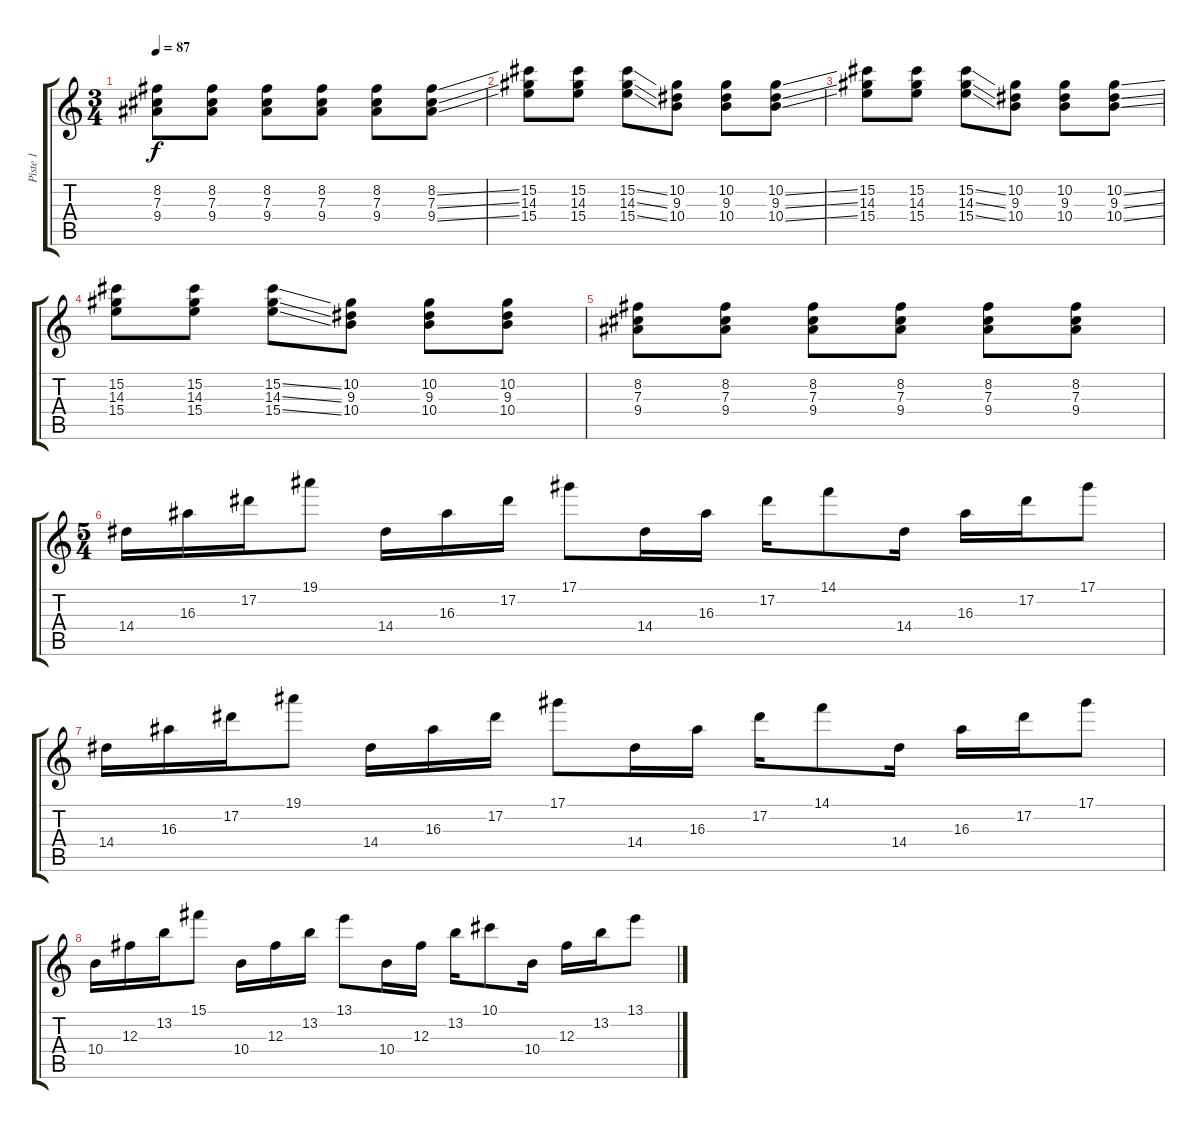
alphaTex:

\track ("Piste 1" "Piste 1") {instrument distortionguitar}
\staff {score tabs}
\tuning (Eb4 Bb3 Gb3 Db3 Ab2 Eb2) {hide}
\ts (3 4)
\tempo 87
\clef g2
\ks c
(8.2 7.3 9.4).8{dy f} (8.2 7.3 9.4).8 (8.2 7.3 9.4).8 (8.2 7.3 9.4).8 (8.2 7.3 9.4).8 (8.2{ss} 7.3{ss} 9.4{ss}).8 |
(15.2 14.3 15.4).8 (15.2 14.3 15.4).8 (15.2{ss} 14.3{ss} 15.4{ss}).8 (10.2 9.3 10.4).8 (10.2 9.3 10.4).8 (10.2{ss} 9.3{ss} 10.4{ss}).8 |
(15.2 14.3 15.4).8 (15.2 14.3 15.4).8 (15.2{ss} 14.3{ss} 15.4{ss}).8 (10.2 9.3 10.4).8 (10.2 9.3 10.4).8 (10.2{ss} 9.3{ss} 10.4{ss}).8 |
(15.2 14.3 15.4).8 (15.2 14.3 15.4).8 (15.2{ss} 14.3{ss} 15.4{ss}).8 (10.2 9.3 10.4).8 (10.2 9.3 10.4).8 (10.2 9.3 10.4).8 |
(8.2 7.3 9.4).8 (8.2 7.3 9.4).8 (8.2 7.3 9.4).8 (8.2 7.3 9.4).8 (8.2 7.3 9.4).8 (8.2 7.3 9.4).8 |
\ts (5 4)
14.4.16 16.3.16 17.2.16 19.1.8 14.4.16 16.3.16 17.2.16 17.1.8 14.4.16 16.3.16 17.2.16 14.1.8 14.4.16 16.3.16 17.2.16 17.1.8 |
14.4.16 16.3.16 17.2.16 19.1.8 14.4.16 16.3.16 17.2.16 17.1.8 14.4.16 16.3.16 17.2.16 14.1.8 14.4.16 16.3.16 17.2.16 17.1.8 |
10.4.16 12.3.16 13.2.16 15.1.8 10.4.16 12.3.16 13.2.16 13.1.8 10.4.16 12.3.16 13.2.16 10.1.8 10.4.16 12.3.16 13.2.16 13.1.8
